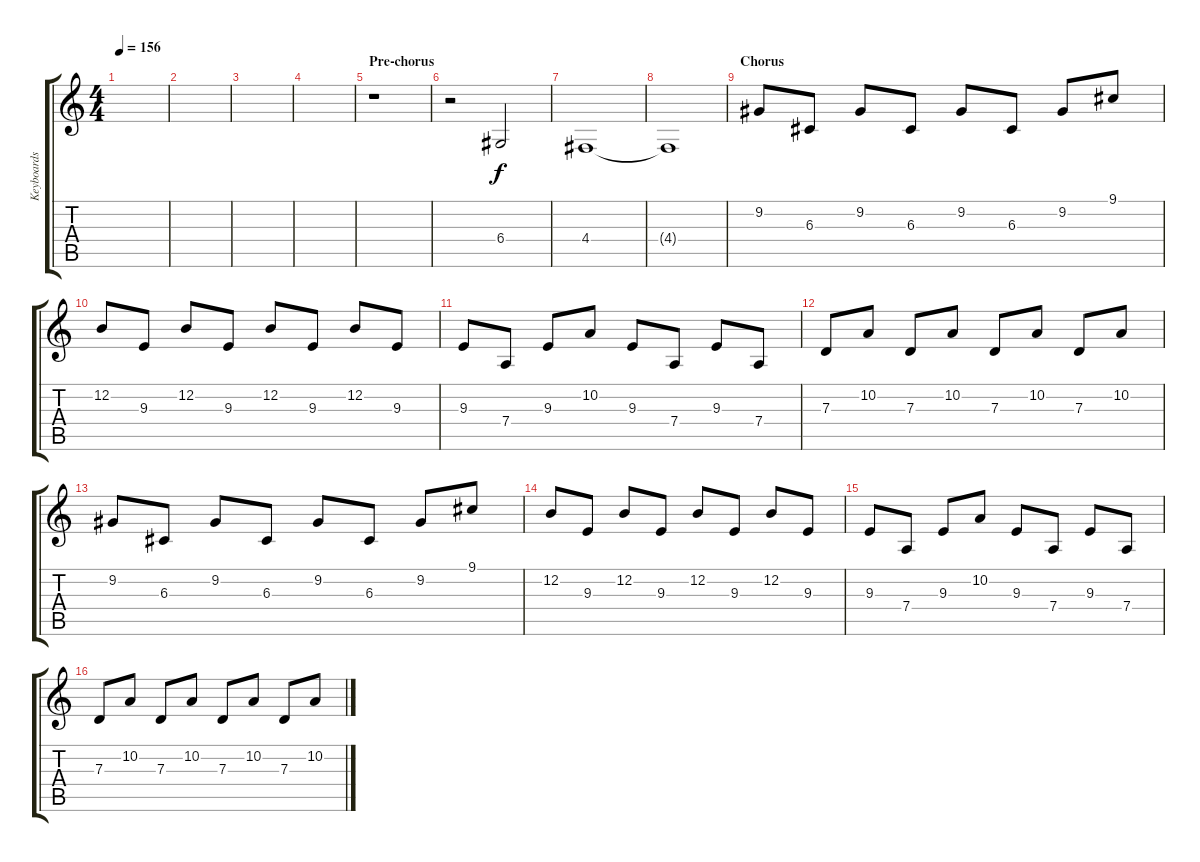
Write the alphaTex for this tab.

\track ("Keyboards" "Keyboards") {instrument fx7echoes}
\staff {score tabs}
\tuning (E4 B3 G3 D3 A2 E2) {hide}
\ts (4 4)
\tempo 156
\clef g2
\ks c
|
|
|
|
\section ("" "Pre-chorus")
r.1{volume 14 instrument electricgrandpiano} |
r.2 6.4.2 |
4.4.1 |
4.4{t}.1 |
\section ("" "Chorus")
9.2.8{volume 13 instrument electricgrandpiano} 6.3.8 9.2.8 6.3.8 9.2.8 6.3.8 9.2.8 9.1.8 |
12.2.8 9.3.8 12.2.8 9.3.8 12.2.8 9.3.8 12.2.8 9.3.8 |
9.3.8 7.4.8 9.3.8 10.2.8 9.3.8 7.4.8 9.3.8 7.4.8 |
7.3.8 10.2.8 7.3.8 10.2.8 7.3.8 10.2.8 7.3.8 10.2.8 |
9.2.8 6.3.8 9.2.8 6.3.8 9.2.8 6.3.8 9.2.8 9.1.8 |
12.2.8 9.3.8 12.2.8 9.3.8 12.2.8 9.3.8 12.2.8 9.3.8 |
9.3.8 7.4.8 9.3.8 10.2.8 9.3.8 7.4.8 9.3.8 7.4.8 |
7.3.8 10.2.8 7.3.8 10.2.8 7.3.8 10.2.8 7.3.8 10.2.8
